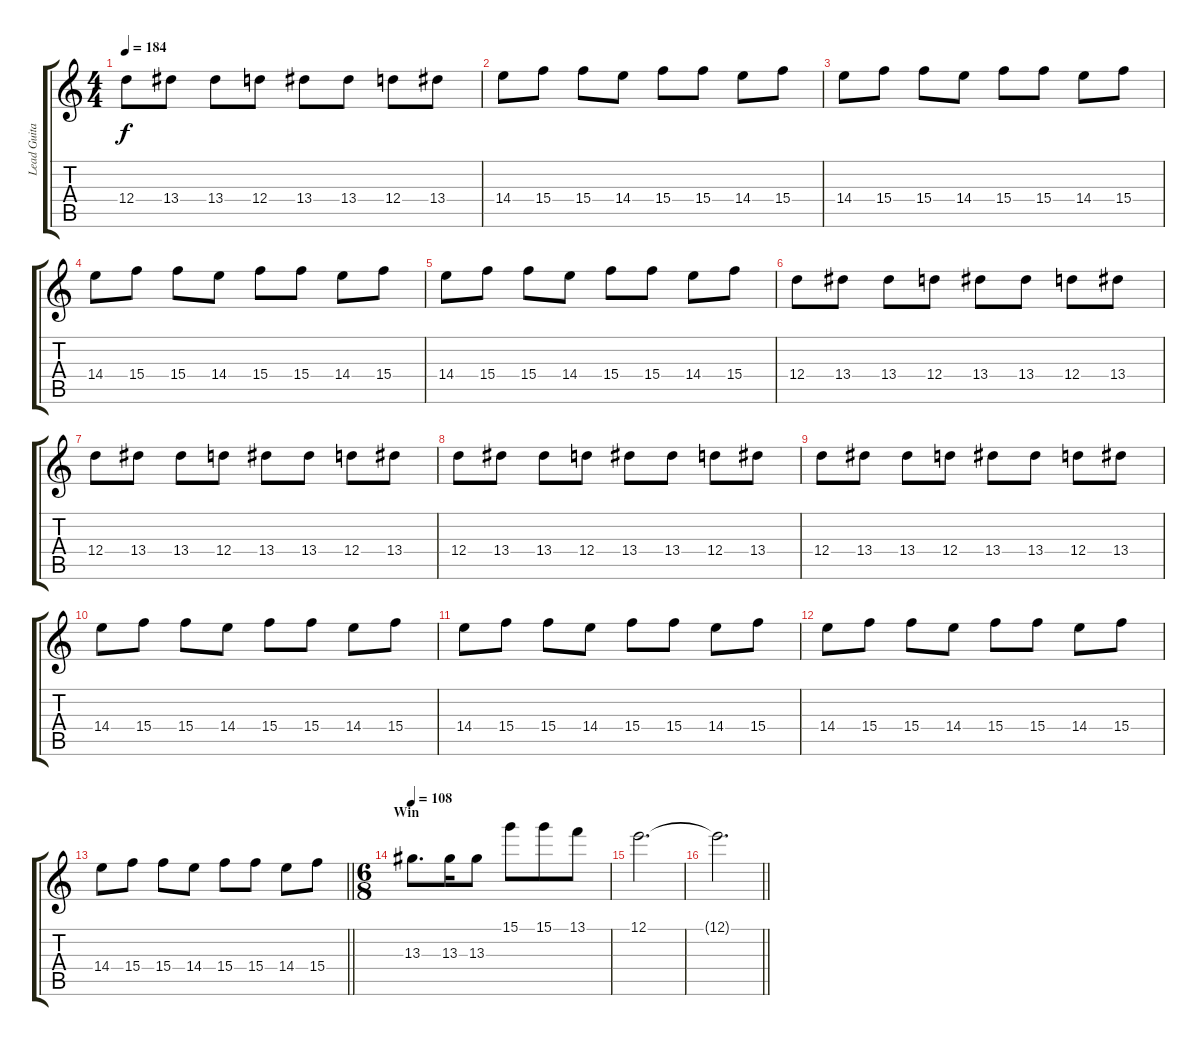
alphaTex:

\track ("Lead Guitar 1" "Lead Guita") {instrument distortionguitar}
\staff {score tabs}
\tuning (E4 B3 G3 D3 A2 E2) {hide}
\ts (4 4)
\tempo 184
\clef g2
\ks c
12.4.8{dy f} 13.4.8 13.4.8 12.4.8 13.4.8 13.4.8 12.4.8 13.4.8 |
14.4.8 15.4.8 15.4.8 14.4.8 15.4.8 15.4.8 14.4.8 15.4.8 |
14.4.8 15.4.8 15.4.8 14.4.8 15.4.8 15.4.8 14.4.8 15.4.8 |
14.4.8 15.4.8 15.4.8 14.4.8 15.4.8 15.4.8 14.4.8 15.4.8 |
14.4.8 15.4.8 15.4.8 14.4.8 15.4.8 15.4.8 14.4.8 15.4.8 |
12.4.8 13.4.8 13.4.8 12.4.8 13.4.8 13.4.8 12.4.8 13.4.8 |
12.4.8 13.4.8 13.4.8 12.4.8 13.4.8 13.4.8 12.4.8 13.4.8 |
12.4.8 13.4.8 13.4.8 12.4.8 13.4.8 13.4.8 12.4.8 13.4.8 |
12.4.8 13.4.8 13.4.8 12.4.8 13.4.8 13.4.8 12.4.8 13.4.8 |
14.4.8 15.4.8 15.4.8 14.4.8 15.4.8 15.4.8 14.4.8 15.4.8 |
14.4.8 15.4.8 15.4.8 14.4.8 15.4.8 15.4.8 14.4.8 15.4.8 |
14.4.8 15.4.8 15.4.8 14.4.8 15.4.8 15.4.8 14.4.8 15.4.8 |
\barLineRight lightlight
14.4.8 15.4.8 15.4.8 14.4.8 15.4.8 15.4.8 14.4.8 15.4.8 |
\ts (6 8)
\section ("" "Win")
\tempo 108
13.3.8{d} 13.3.16 13.3.8 15.1.8 15.1.8 13.1.8 |
12.1.2{d} |
\barLineRight lightlight
12.1{t}.2{d}
